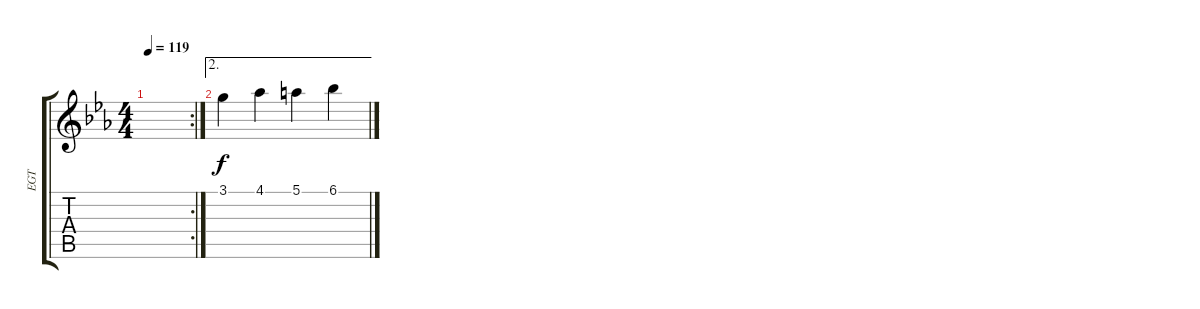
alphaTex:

\track ("EGT" "EGT") {instrument overdrivenguitar}
\staff {score tabs}
\tuning (E4 B3 G3 D3 A2 E2) {hide}
\rc 2
\ts (4 4)
\tempo 119
\clef g2
\ks eb
|
\ae 2
3.1.4 4.1.4 5.1.4 6.1.4
